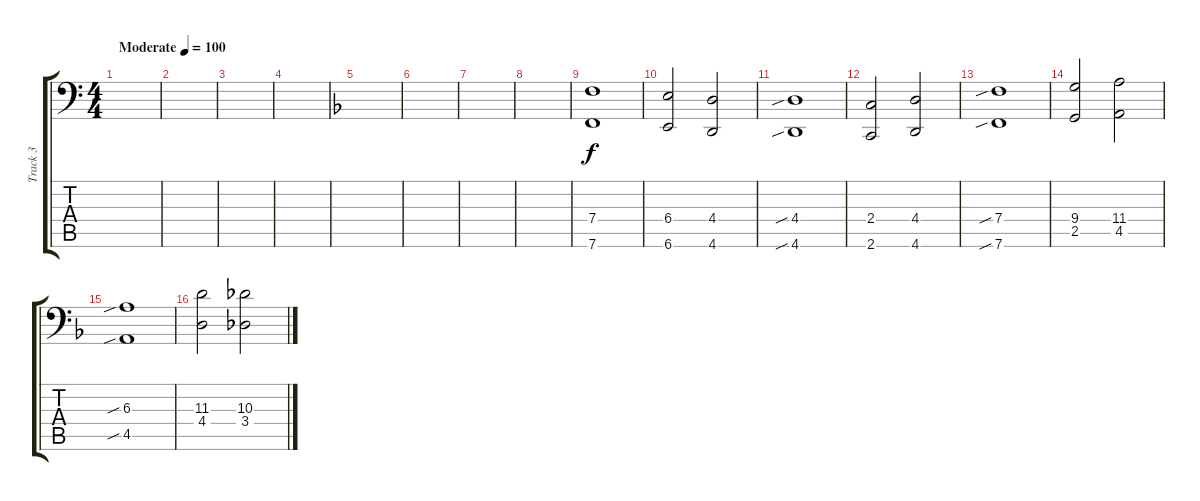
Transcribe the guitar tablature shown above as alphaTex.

\track ("Track 3" "Track 3") {instrument brightacousticpiano}
\staff {score tabs}
\tuning (C4 G3 Eb3 Bb2 F2 Bb1) {hide}
\ts (4 4)
\tempo (100 "Moderate")
\clef f4
\ks c
|
|
|
|
\ks dminor
|
|
|
|
(7.4 7.6).1 |
(6.4 6.6).2 (4.4 4.6).2 |
(4.4{sib} 4.6{sib}).1 |
(2.4 2.6).2 (4.4 4.6).2 |
(7.4{sib} 7.6{sib}).1 |
(9.4 2.5).2 (11.4 4.5).2 |
(6.3{sib} 4.5{sib}).1 |
(11.3 4.4).2 (10.3 3.4).2
